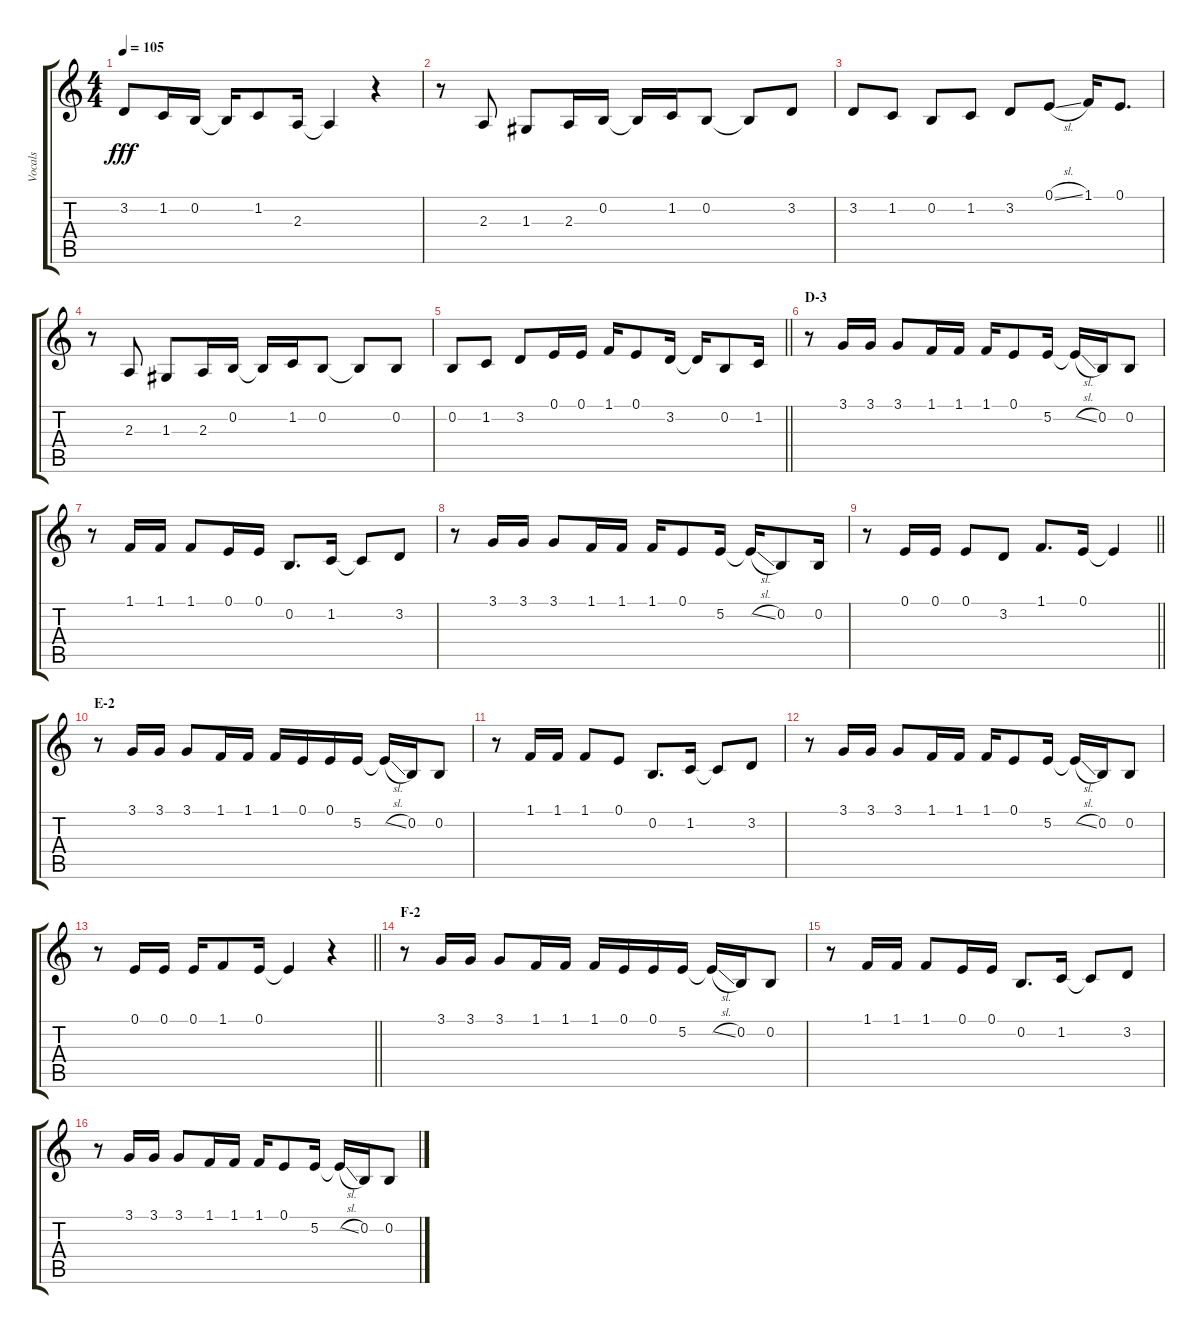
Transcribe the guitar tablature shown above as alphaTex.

\track ("Vocals" "Vocals") {instrument voiceoohs}
\staff {score tabs}
\tuning (E4 B3 G3 D3 A2 E2) {hide}
\ts (4 4)
\tempo 105
\clef g2
\ks c
3.2.8{dy fff} 1.2.16 0.2.16 0.2{t}.16 1.2.8 2.3.16 2.3{t}.4 r.4 |
r.8 2.3.8 1.3.8 2.3.16 0.2.16 0.2{t}.16 1.2.16 0.2.8 0.2{t}.8 3.2.8 |
3.2.8 1.2.8 0.2.8 1.2.8 3.2.8 0.1{sl}.8 1.1.16 0.1.8{d} |
r.8 2.3.8 1.3.8 2.3.16 0.2.16 0.2{t}.16 1.2.16 0.2.8 0.2{t}.8 0.2.8 |
\barLineRight lightlight
0.2.8 1.2.8 3.2.8 0.1.16 0.1.16 1.1.16 0.1.8 3.2.16 3.2{t}.16 0.2.8 1.2.16 |
\section ("" "D-3")
r.8 3.1.16 3.1.16 3.1.8 1.1.16 1.1.16 1.1.16 0.1.8 5.2.16 5.2{sl t}.16 0.2.16 0.2.8 |
r.8 1.1.16 1.1.16 1.1.8 0.1.16 0.1.16 0.2.8{d} 1.2.16 1.2{t}.8 3.2.8 |
r.8 3.1.16 3.1.16 3.1.8 1.1.16 1.1.16 1.1.16 0.1.8 5.2.16 5.2{sl t}.16 0.2.8 0.2.16 |
\barLineRight lightlight
r.8 0.1.16 0.1.16 0.1.8 3.2.8 1.1.8{d} 0.1.16 0.1{t}.4 |
\section ("" "E-2")
r.8 3.1.16 3.1.16 3.1.8 1.1.16 1.1.16 1.1.16 0.1.16 0.1.16 5.2.16 5.2{sl t}.16 0.2.16 0.2.8 |
r.8 1.1.16 1.1.16 1.1.8 0.1.8 0.2.8{d} 1.2.16 1.2{t}.8 3.2.8 |
r.8 3.1.16 3.1.16 3.1.8 1.1.16 1.1.16 1.1.16 0.1.8 5.2.16 5.2{sl t}.16 0.2.16 0.2.8 |
\barLineRight lightlight
r.8 0.1.16 0.1.16 0.1.16 1.1.8 0.1.16 0.1{t}.4 r.4 |
\section ("" "F-2")
r.8 3.1.16 3.1.16 3.1.8 1.1.16 1.1.16 1.1.16 0.1.16 0.1.16 5.2.16 5.2{sl t}.16 0.2.16 0.2.8 |
r.8 1.1.16 1.1.16 1.1.8 0.1.16 0.1.16 0.2.8{d} 1.2.16 1.2{t}.8 3.2.8 |
r.8 3.1.16 3.1.16 3.1.8 1.1.16 1.1.16 1.1.16 0.1.8 5.2.16 5.2{sl t}.16 0.2.16 0.2.8
